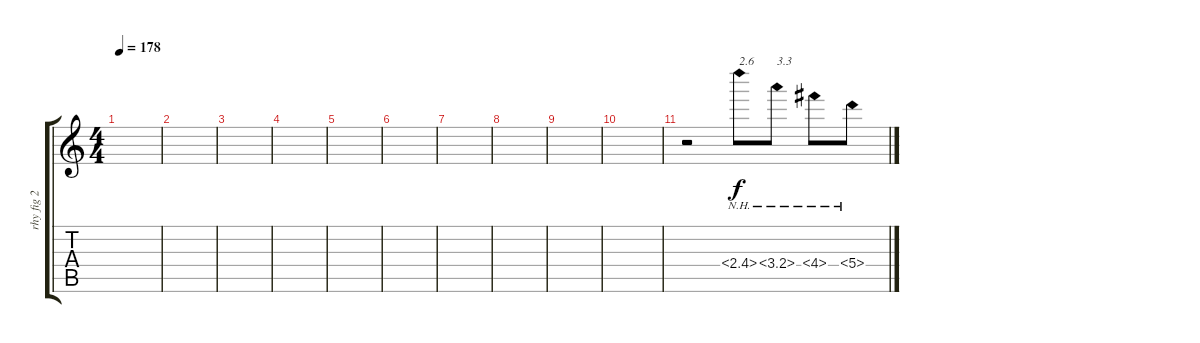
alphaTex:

\track ("rhy fig 2" "rhy fig 2") {instrument distortionguitar}
\staff {score tabs}
\tuning (E4 B3 G3 D3 A2 E2) {hide}
\ts (4 4)
\tempo 178
\clef g2
\ks c
|
|
|
|
|
|
|
|
|
|
r.2 2.4{nh}.8{txt "2.6"} 3.4{nh}.8{txt "3.3"} 4.4{nh}.8 5.4{nh}.8
